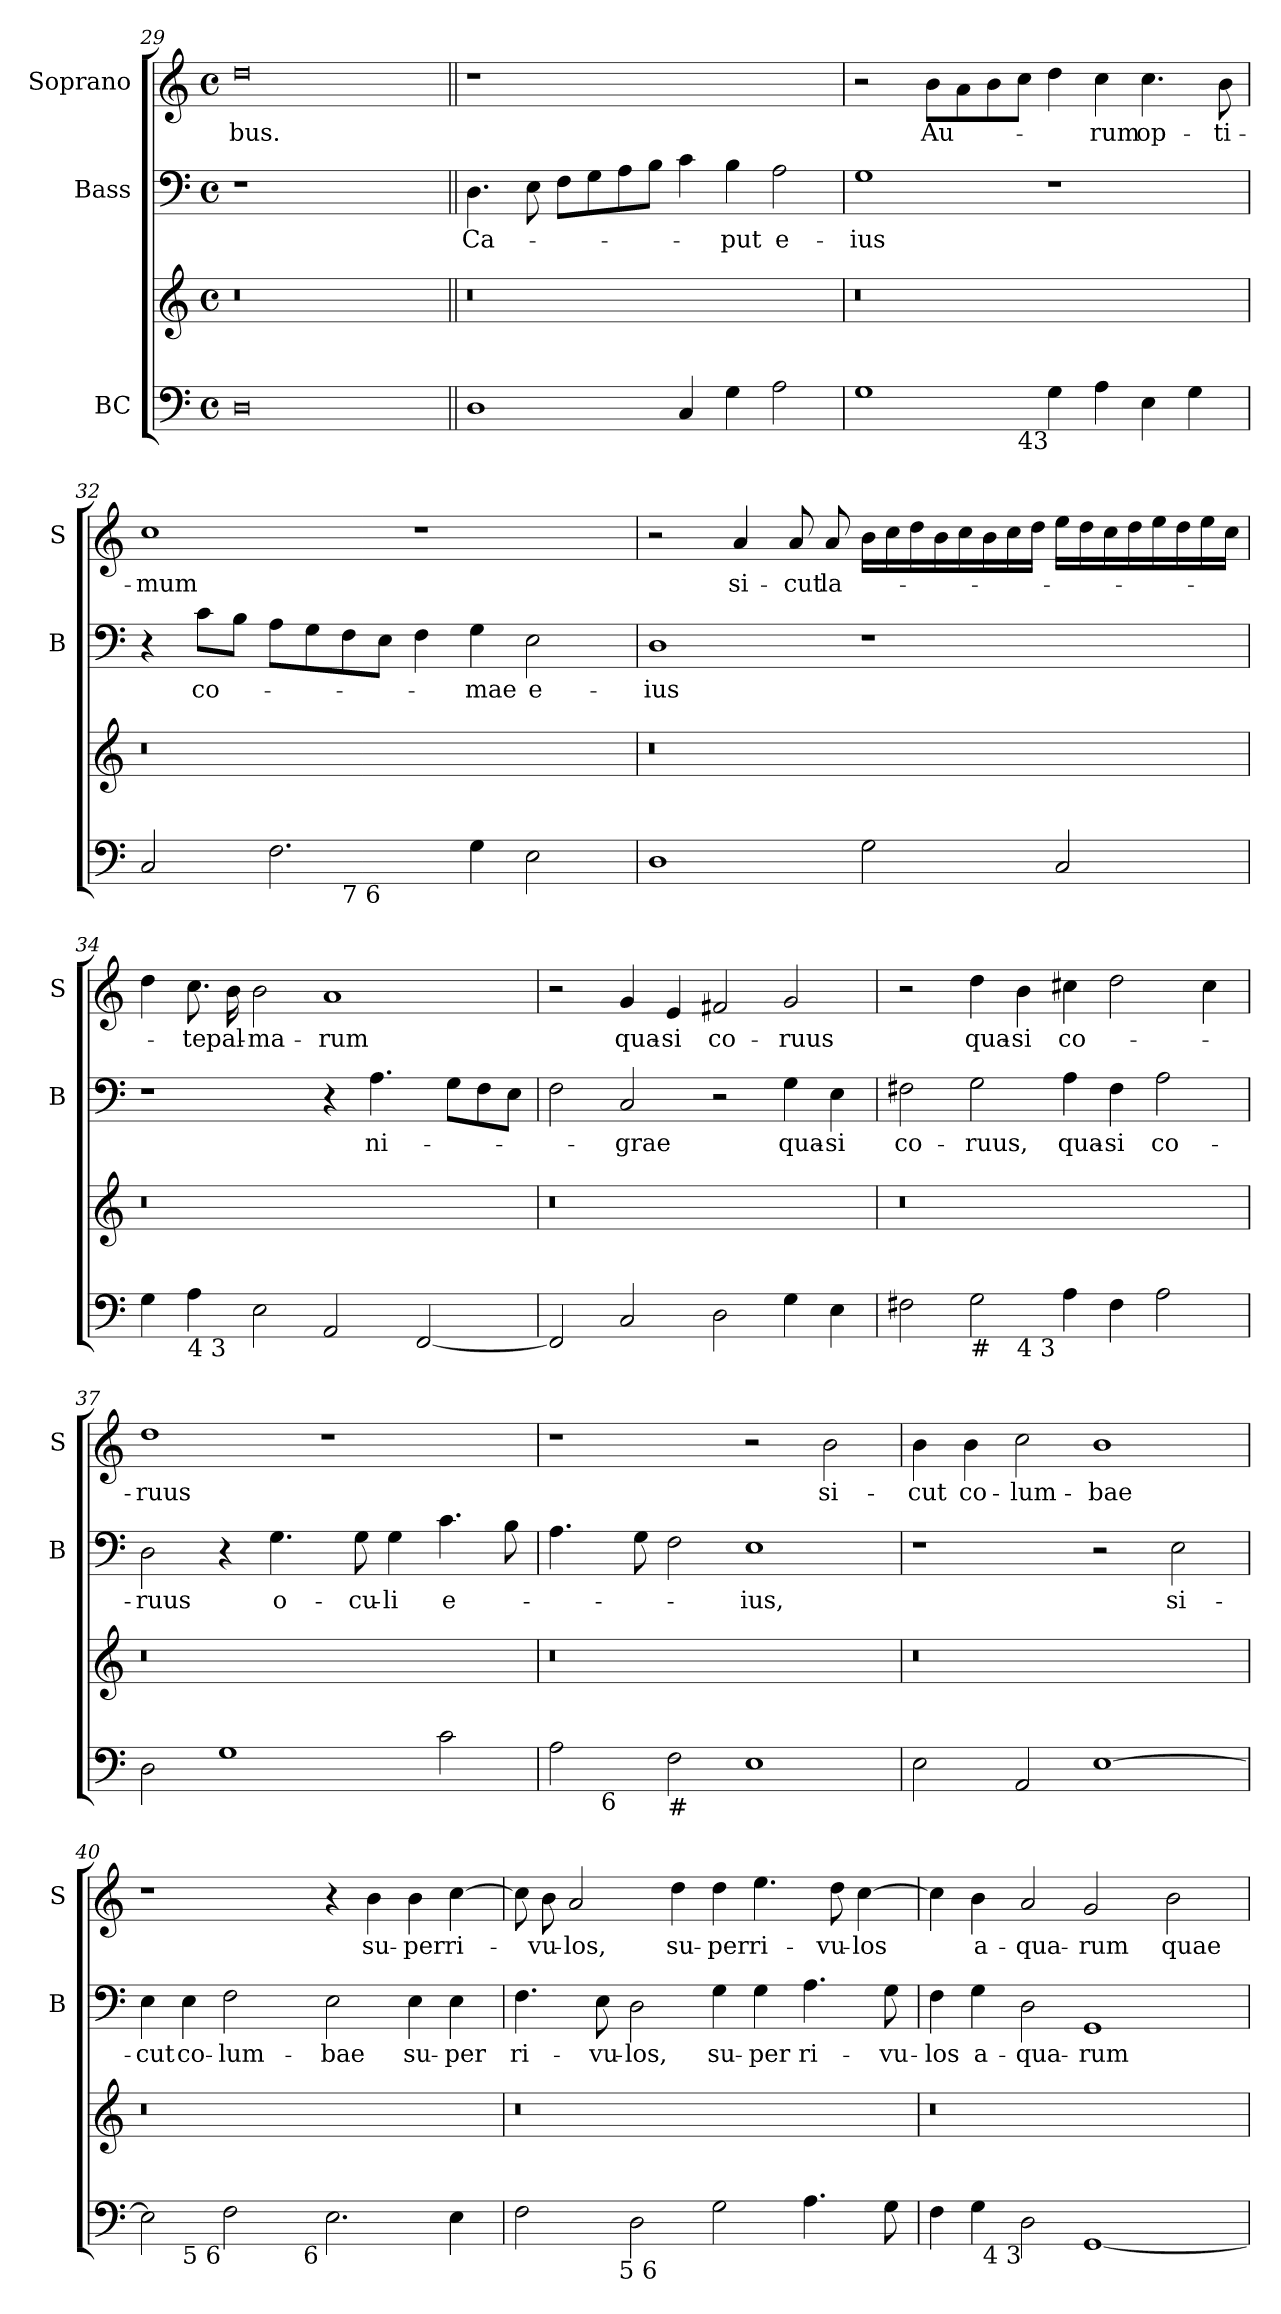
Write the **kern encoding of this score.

**kern	**kern	**kern	**text	**kern	**text
*part3	*part3	*part2	*part2	*part1	*part1
*staff4	*staff3	*staff2	*staff2	*staff1	*staff1
*I"BC	*	*I"Bass	*	*I"Soprano	*
*	*	*I'B	*	*I'S	*
*clefF4	*clefG2	*clefF4	*	*clefG2	*
*k[]	*k[]	*k[]	*	*k[]	*
*C:	*C:	*C:	*	*C:	*
*M4/4	*M4/4	*M4/4	*	*M4/4	*
*met(c)	*met(c)	*met(c)	*	*met(c)	*
=29	=29	=29	=29	=29	=29
0D	0r	1r	.	0dd	-bus.
.	.	1ryy	.	.	.
!!LO:LB:g=z
=30||	=30||	=30||	=30||	=30||	=30||
1D	0r	4.D\	Ca-	1r	.
.	.	8E\	.	.	.
.	.	8F\L	.	.	.
.	.	8G\	.	.	.
.	.	8A\	.	.	.
.	.	8B\J	.	.	.
4C/	.	4c\	.	1ryy	.
4G\	.	4B\	-put	.	.
2A\	.	2A\	e-	.	.
=31	=31	=31	=31	=31	=31
*^	*	*	*	*	*
1G	2..ryy	0r	1G	-ius	2r	.
.	.	.	.	.	8b\L	Au-
.	.	.	.	.	8a\	.
.	.	.	.	.	8b\	.
!	!LO:TX:b:t=43	!	!	!	!	!
.	1ryy	.	.	.	8cc\J	.
4G\	.	.	1r	.	4dd\	.
4A\	.	.	.	.	4cc\	-rum
4E\	.	.	.	.	4.cc\	op-
4G\	.	.	.	.	.	.
.	8ryy	.	.	.	8b\	-ti-
=32	=32	=32	=32	=32	=32	=32
2C/	2.ryy	0r	4r	.	1cc	-mum
.	.	.	8c\L	co-	.	.
.	.	.	8B\J	.	.	.
2.F\	.	.	8A\L	.	.	.
.	.	.	8G\	.	.	.
!	!LO:TX:b:t=7  6	!	!	!	!	!
.	1ryy	.	8F\	.	.	.
.	.	.	8E\J	.	.	.
.	.	.	4F\	.	1r	.
4G\	.	.	4G\	-mae	.	.
2E\	.	.	2E\	e-	.	.
.	4ryy	.	.	.	.	.
*v	*v	*	*	*	*	*
!!LO:PB:g=z
=33	=33	=33	=33	=33	=33
1D	0r	1D	-ius	2r	.
.	.	.	.	4a/	si-
.	.	.	.	8a/	-cut
.	.	.	.	8a/	la-
2G\	.	1r	.	16b\LL	.
.	.	.	.	16cc\	.
.	.	.	.	16dd\	.
.	.	.	.	16b\	.
.	.	.	.	16cc\	.
.	.	.	.	16b\	.
.	.	.	.	16cc\	.
.	.	.	.	16dd\JJ	.
2C/	.	.	.	16ee\LL	.
.	.	.	.	16dd\	.
.	.	.	.	16cc\	.
.	.	.	.	16dd\	.
.	.	.	.	16ee\	.
.	.	.	.	16dd\	.
.	.	.	.	16ee\	.
.	.	.	.	16cc\JJ	.
=34	=34	=34	=34	=34	=34
4G\	0r	1r	.	4dd\	.
!LO:TX:b:t=4 3	!	!	!	!	!
4A\	.	.	.	8.cc\	-te
.	.	.	.	16b\	pal-
2E\	.	.	.	2b\	-ma-
2AA/	.	4r	.	1a	-rum
.	.	4.A\	ni-	.	.
[2FF/	.	.	.	.	.
.	.	8G\L	.	.	.
.	.	8F\	.	.	.
.	.	8E\J	.	.	.
=35	=35	=35	=35	=35	=35
2FF/]	0r	2F\	.	2r	.
2C/	.	2C/	-grae	4g/	qua-
.	.	.	.	4e/	-si
2D\	.	2r	.	2f#X/	co-
4G\	.	4G\	qua-	2g/	-ruus
4E\	.	4E\	-si	.	.
!!LO:LB:g=z
=36	=36	=36	=36	=36	=36
*^	*	*	*	*	*
2F#X\	2.ryy	0r	2F#X\	co-	2r	.
!LO:TX:b:t=#	!	!	!	!	!	!
2G\	.	.	2G\	-ruus,	4dd\	qua-
!	!LO:TX:b:t=4  3	!	!	!	!	!
.	1ryy	.	.	.	4b\	-si
4A\	.	.	4A\	qua-	4cc#X\	co-
4F#\	.	.	4F#\	-si	2dd\	.
2A\	.	.	2A\	co-	.	.
.	4ryy	.	.	.	4cc#\	.
*v	*v	*	*	*	*	*
=37	=37	=37	=37	=37	=37
2D\	0r	2D\	-ruus	1dd	-ruus
1G	.	4r	.	.	.
.	.	4.G\	o-	.	.
.	.	.	.	1r	.
.	.	8G\	-cu-	.	.
.	.	4G\	-li	.	.
2c\	.	4.c\	e-	.	.
.	.	8B\	.	.	.
=38	=38	=38	=38	=38	=38
*^	*	*	*	*	*
2A\	4ryy	0r	4.A\	.	1r	.
!	!LO:TX:b:t=6	!	!	!	!	!
.	1..ryy	.	.	.	.	.
.	.	.	8G\	.	.	.
!LO:TX:b:t=#	!	!	!	!	!	!
2F\	.	.	2F\	.	.	.
1E	.	.	1E	-ius,	2r	.
.	.	.	.	.	2b\	si-
*v	*v	*	*	*	*	*
=39	=39	=39	=39	=39	=39
2E\	0r	1r	.	4b\	-cut
.	.	.	.	4b\	co-
2AA/	.	.	.	2cc\	-lum-
[1E	.	2r	.	1b	-bae
.	.	2E\	si-	.	.
=40	=40	=40	=40	=40	=40
*^	*	*	*	*	*
*	*^	*	*	*	*	*
2E\]	4ryy	2ryy	0r	4E\	-cut	1r	.
!	!LO:TX:b:t=5  6	!	!	!	!	!	!
.	1..ryy	.	.	4E\	co-	.	.
2F\	.	4ryy	.	2F\	-lum-	.	.
.	.	8ryy	.	.	.	.	.
.	.	32ryy	.	.	.	.	.
!	!	!LO:TX:b:t=6	!	!	!	!	!
.	.	1ryy	.	.	.	.	.
2.E\	.	.	.	2E\	-bae	4r	.
.	.	.	.	.	.	4b\	su-
.	.	.	.	4E\	su-	4b\	-per
4E\	.	.	.	4E\	-per	[4cc\	ri-
.	.	16.ryy	.	.	.	.	.
*	*v	*v	*	*	*	*	*
!!LO:LB:g=z
=41	=41	=41	=41	=41	=41	=41
2F\	4...ryy	0r	4.F\	ri-	8cc\]	.
.	.	.	.	.	8b\	-vu-
.	.	.	.	.	2a/	-los,
.	.	.	8E\	-vu-	.	.
!	!LO:TX:b:t=5 6	!	!	!	!	!
.	1ryy	.	.	.	.	.
2D\	.	.	2D\	-los,	.	.
.	.	.	.	.	4dd\	su-
2G\	.	.	4G\	su-	4dd\	-per
.	.	.	4G\	-per	4.ee\	ri-
.	2ryy	.	.	.	.	.
4.A\	.	.	4.A\	ri-	.	.
.	.	.	.	.	8dd\	-vu-
.	.	.	.	.	[4cc\	-los
8G\	.	.	8G\	-vu-	.	.
.	32ryy	.	.	.	.	.
=42	=42	=42	=42	=42	=42	=42
4F\	4ryy	0r	4F\	-los	4cc\]	.
4G\	32ryy	.	4G\	a-	4b\	a-
!	!LO:TX:b:t=4 3	!	!	!	!	!
.	1ryy	.	.	.	.	.
2D\	.	.	2D\	-qua-	2a/	-qua-
[1GG	.	.	1GG	-rum	2g/	-rum
.	2ryy	.	.	.	.	.
.	.	.	.	.	2b\	quae
.	8..ryy	.	.	.	.	.
*v	*v	*	*	*	*	*
=	=	=	=	=	=
*-	*-	*-	*-	*-	*-
